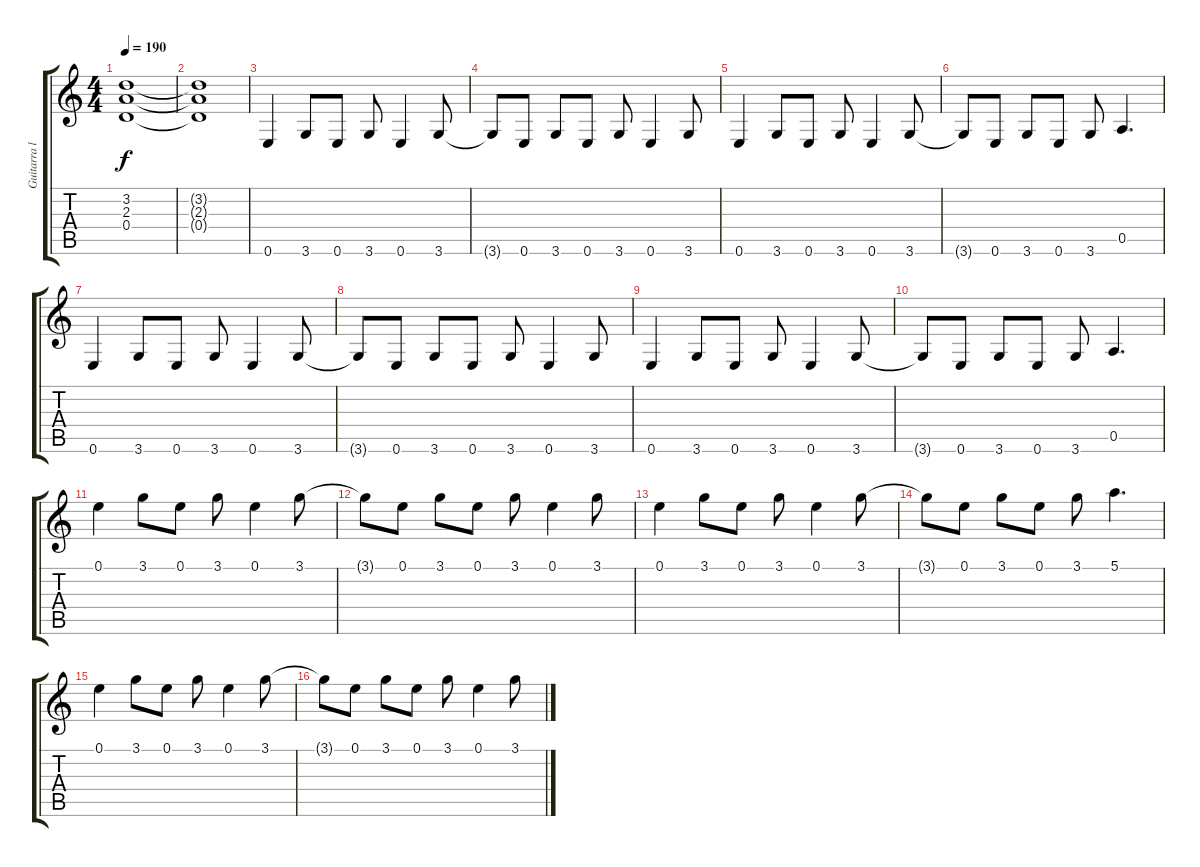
\track ("Guitarra ll" "Guitarra l") {instrument distortionguitar}
\staff {score tabs}
\tuning (E4 B3 G3 D3 A2 E2) {hide}
\ts (4 4)
\tempo 190
\clef g2
\ks c
(3.2{t} 2.3{t} 0.4{t}).1{dy f} |
(3.2{t} 2.3{t} 0.4{t}).1 |
0.6.4 3.6.8 0.6.8 3.6.8 0.6.4 3.6.8 |
3.6{t}.8 0.6.8 3.6.8 0.6.8 3.6.8 0.6.4 3.6.8 |
0.6.4 3.6.8 0.6.8 3.6.8 0.6.4 3.6.8 |
3.6{t}.8 0.6.8 3.6.8 0.6.8 3.6.8 0.5.4{d} |
0.6.4 3.6.8 0.6.8 3.6.8 0.6.4 3.6.8 |
3.6{t}.8 0.6.8 3.6.8 0.6.8 3.6.8 0.6.4 3.6.8 |
0.6.4 3.6.8 0.6.8 3.6.8 0.6.4 3.6.8 |
3.6{t}.8 0.6.8 3.6.8 0.6.8 3.6.8 0.5.4{d} |
0.1.4 3.1.8 0.1.8 3.1.8 0.1.4 3.1.8 |
3.1{t}.8 0.1.8 3.1.8 0.1.8 3.1.8 0.1.4 3.1.8 |
0.1.4 3.1.8 0.1.8 3.1.8 0.1.4 3.1.8 |
3.1{t}.8 0.1.8 3.1.8 0.1.8 3.1.8 5.1.4{d} |
0.1.4 3.1.8 0.1.8 3.1.8 0.1.4 3.1.8 |
3.1{t}.8 0.1.8 3.1.8 0.1.8 3.1.8 0.1.4 3.1.8
